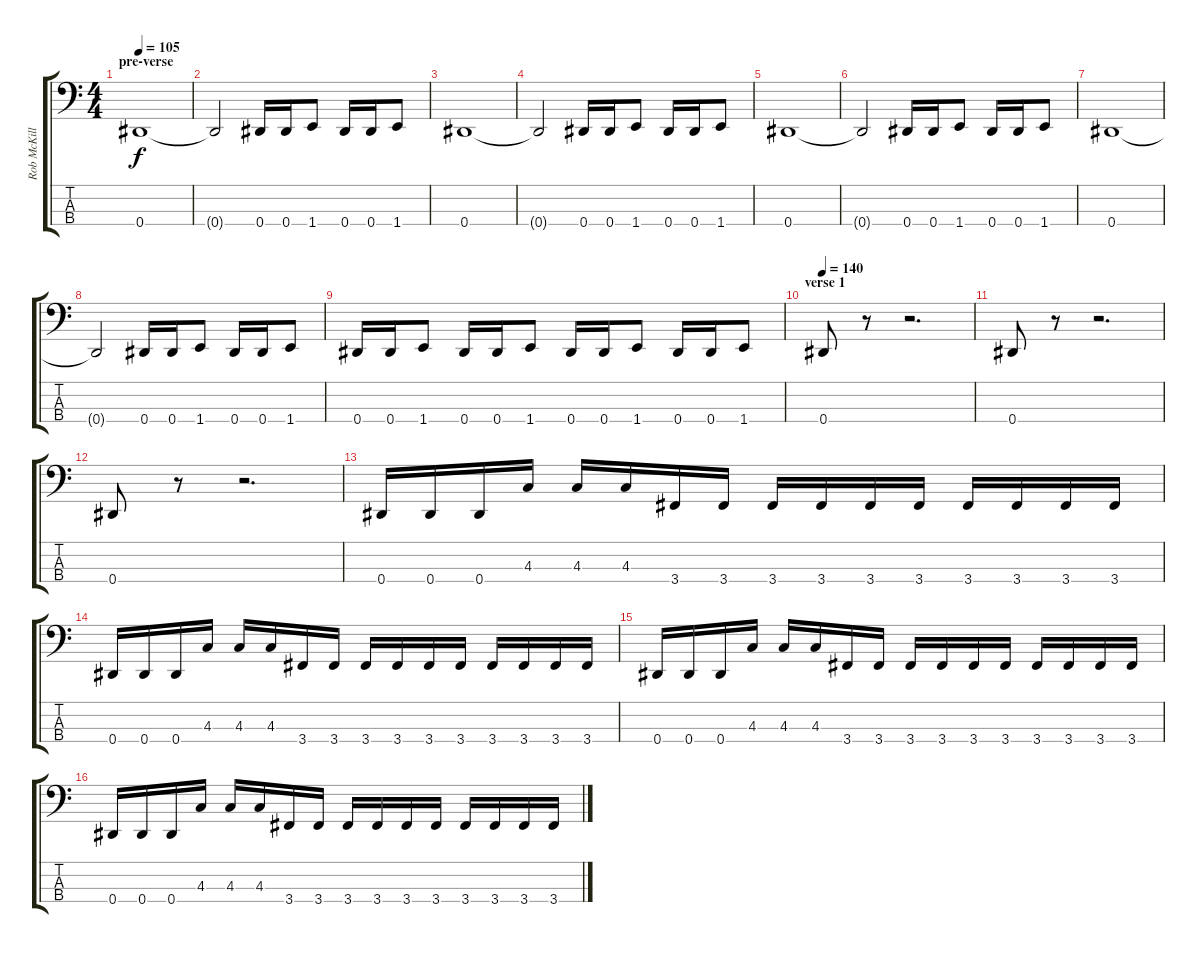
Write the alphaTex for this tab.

\track ("Rob McKillop" "Rob McKill") {instrument electricbasspick}
\staff {score tabs}
\tuning (Gb2 Db2 Ab1 Eb1) {hide}
\ts (4 4)
\section ("" "pre-verse")
\tempo 105
\clef f4
\ks c
0.4.1{dy f} |
0.4{t}.2 0.4.16 0.4.16 1.4.8 0.4.16 0.4.16 1.4.8 |
0.4.1 |
0.4{t}.2 0.4.16 0.4.16 1.4.8 0.4.16 0.4.16 1.4.8 |
0.4.1 |
0.4{t}.2 0.4.16 0.4.16 1.4.8 0.4.16 0.4.16 1.4.8 |
0.4.1 |
0.4{t}.2 0.4.16 0.4.16 1.4.8 0.4.16 0.4.16 1.4.8 |
0.4.16 0.4.16 1.4.8 0.4.16 0.4.16 1.4.8 0.4.16 0.4.16 1.4.8 0.4.16 0.4.16 1.4.8 |
\section ("" "verse 1")
\tempo 140
0.4.8 r.8 r.2{d} |
0.4.8 r.8 r.2{d} |
0.4.8 r.8 r.2{d} |
0.4.16 0.4.16 0.4.16 4.3.16 4.3.16 4.3.16 3.4.16 3.4.16 3.4.16 3.4.16 3.4.16 3.4.16 3.4.16 3.4.16 3.4.16 3.4.16 |
0.4.16 0.4.16 0.4.16 4.3.16 4.3.16 4.3.16 3.4.16 3.4.16 3.4.16 3.4.16 3.4.16 3.4.16 3.4.16 3.4.16 3.4.16 3.4.16 |
0.4.16 0.4.16 0.4.16 4.3.16 4.3.16 4.3.16 3.4.16 3.4.16 3.4.16 3.4.16 3.4.16 3.4.16 3.4.16 3.4.16 3.4.16 3.4.16 |
0.4.16 0.4.16 0.4.16 4.3.16 4.3.16 4.3.16 3.4.16 3.4.16 3.4.16 3.4.16 3.4.16 3.4.16 3.4.16 3.4.16 3.4.16 3.4.16
